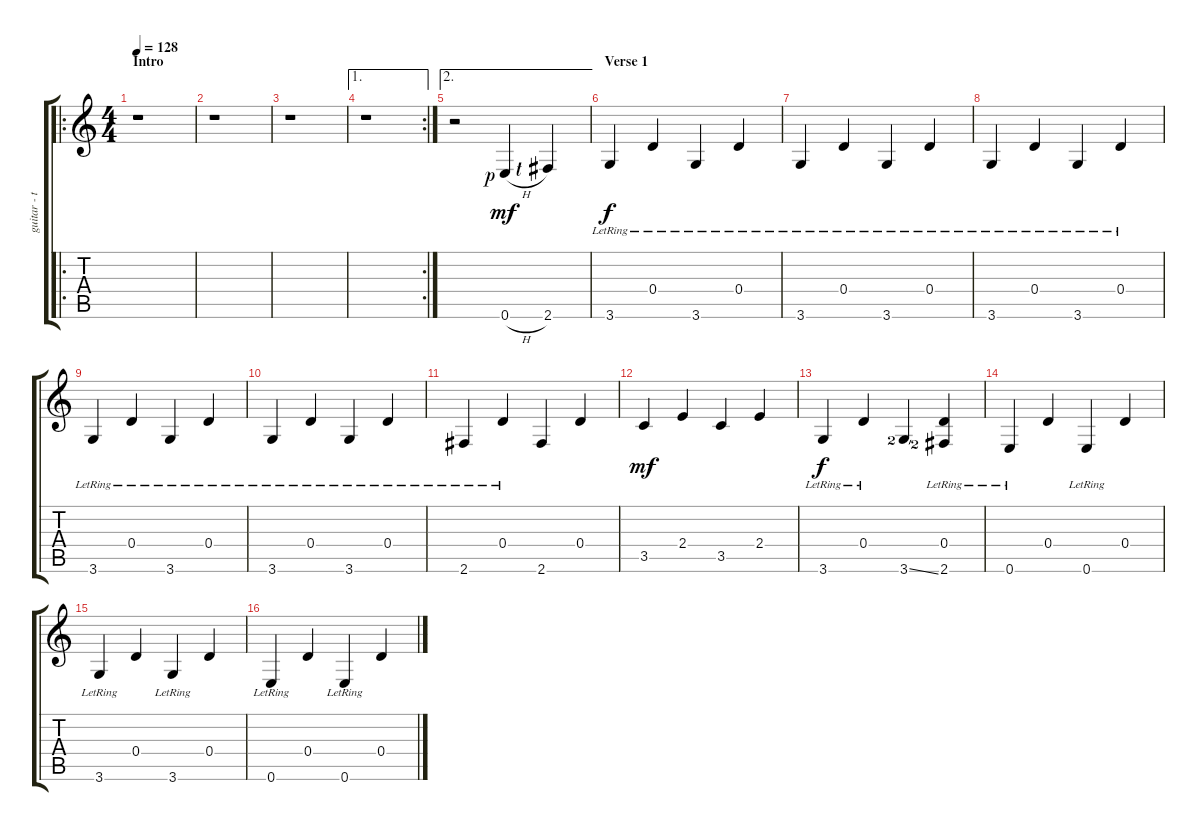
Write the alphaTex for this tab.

\track ("guitar - thumb" "guitar - t") {instrument acousticguitarnylon}
\staff {score tabs}
\tuning (E4 B3 G3 D3 A2 E2) {hide}
\ro
\ts (4 4)
\section ("" "Intro")
\tempo 128
\clef g2
\ks c
r.1{dy mf instrument acousticguitarnylon} |
r.1 |
r.1 |
\ae 1
\rc 2
r.1 |
\ae 2
r.2 0.6{h rf 1}.4 2.6{lf 1}.4 |
\section ("" "Verse 1")
3.6{lr}.4{dy f} 0.4{lr}.4 3.6{lr}.4 0.4{lr}.4 |
3.6{lr}.4 0.4{lr}.4 3.6{lr}.4 0.4{lr}.4 |
3.6{lr}.4 0.4{lr}.4 3.6{lr}.4 0.4{lr}.4 |
3.6{lr}.4 0.4{lr}.4 3.6{lr}.4 0.4{lr}.4 |
3.6{lr}.4 0.4{lr}.4 3.6{lr}.4 0.4{lr}.4 |
2.6{lr}.4 0.4{lr}.4 2.6.4 0.4.4 |
3.5.4{dy mf} 2.4.4 3.5.4 2.4.4 |
3.6{lr}.4{dy f} 0.4{lr}.4 3.6{ss lf 3}.4 (0.4 2.6{lr lf 3}).4 |
0.6{lr}.4 0.4.4 0.6{lr}.4 0.4.4 |
3.6{lr}.4 0.4.4 3.6{lr}.4 0.4.4 |
0.6{lr}.4 0.4.4 0.6{lr}.4 0.4.4
